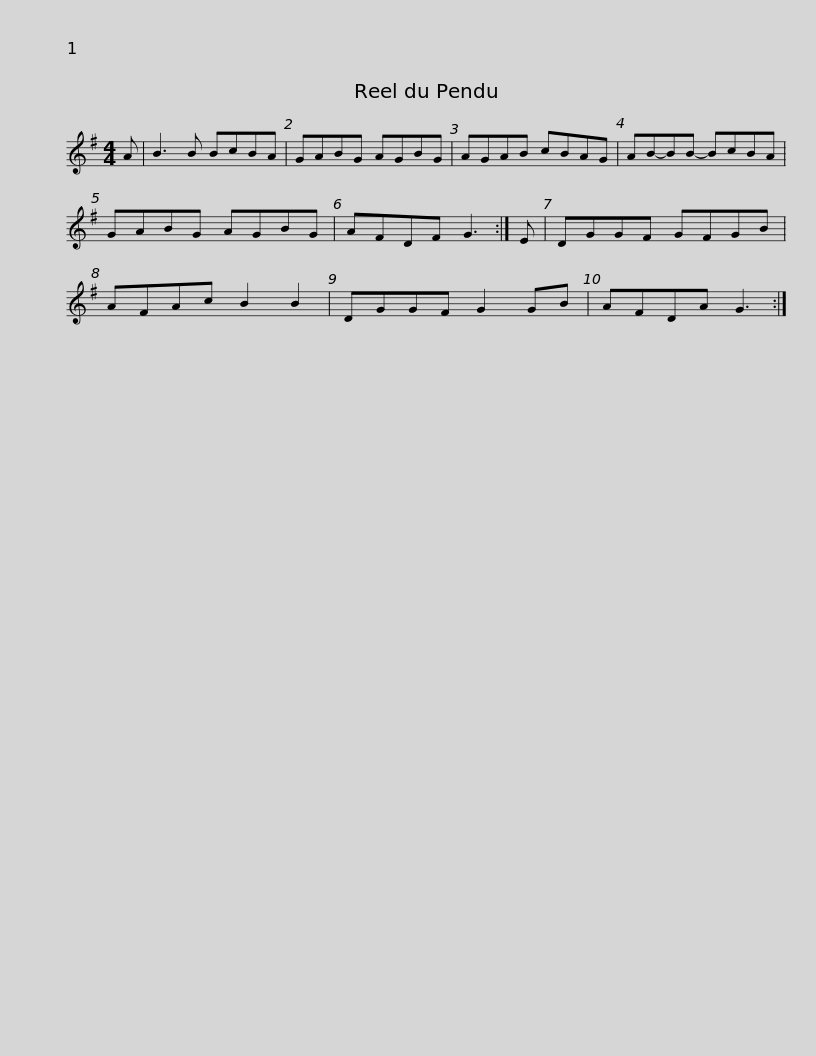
X:1
L:1/8
M:4/4
I:linebreak $
K:G
V:1 treble
V:1
 A | B3 B BcBA | GABG AGBG | AGAB cBAG | AB-BB- BcBA | %5
 GABG AGBG |$ AFDF G3 :| E | DGGF GFGB | AFAc B2 B2 | %10
 DGGF G2 GB | AFDA G3 :| %12
